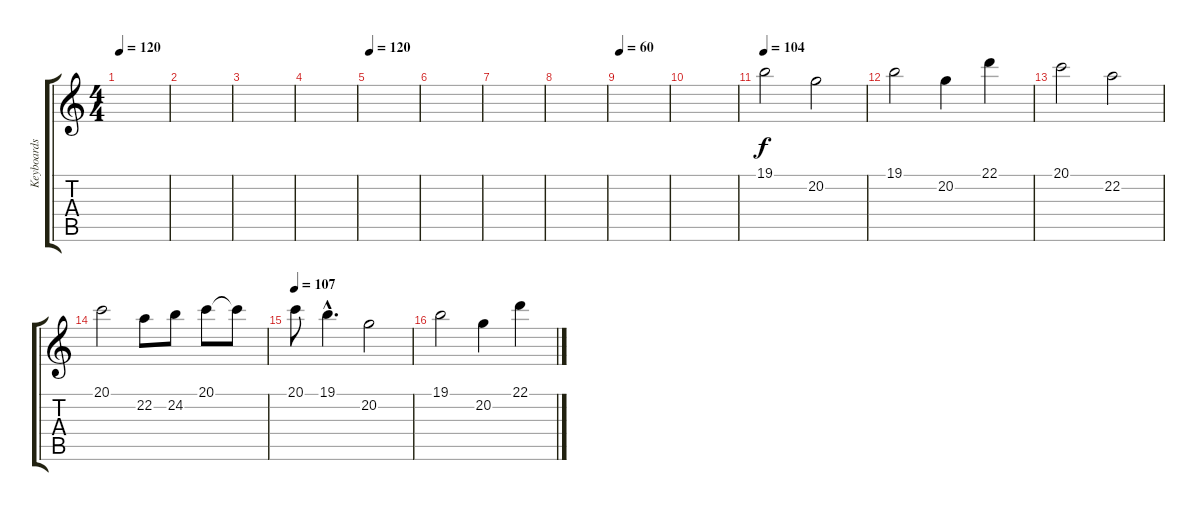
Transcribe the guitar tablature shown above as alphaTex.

\track ("Keyboards 2" "Keyboards ") {instrument acousticgrandpiano}
\staff {score tabs}
\tuning (E4 B3 G3 D3 A2 E2) {hide}
\ts (4 4)
\tempo 120
\clef g2
\ks c
|
|
|
|
\tempo 120
|
|
|
|
\tempo 60
|
|
\tempo 104
19.1.2 20.2.2 |
19.1.2 20.2.4 22.1.4 |
20.1.2 22.2.2 |
20.1.2 22.2.8 24.2.8 20.1.8 20.1{t}.8 |
\tempo 107
20.1.8 19.1{hac}.4{d} 20.2.2 |
19.1.2 20.2.4 22.1.4
